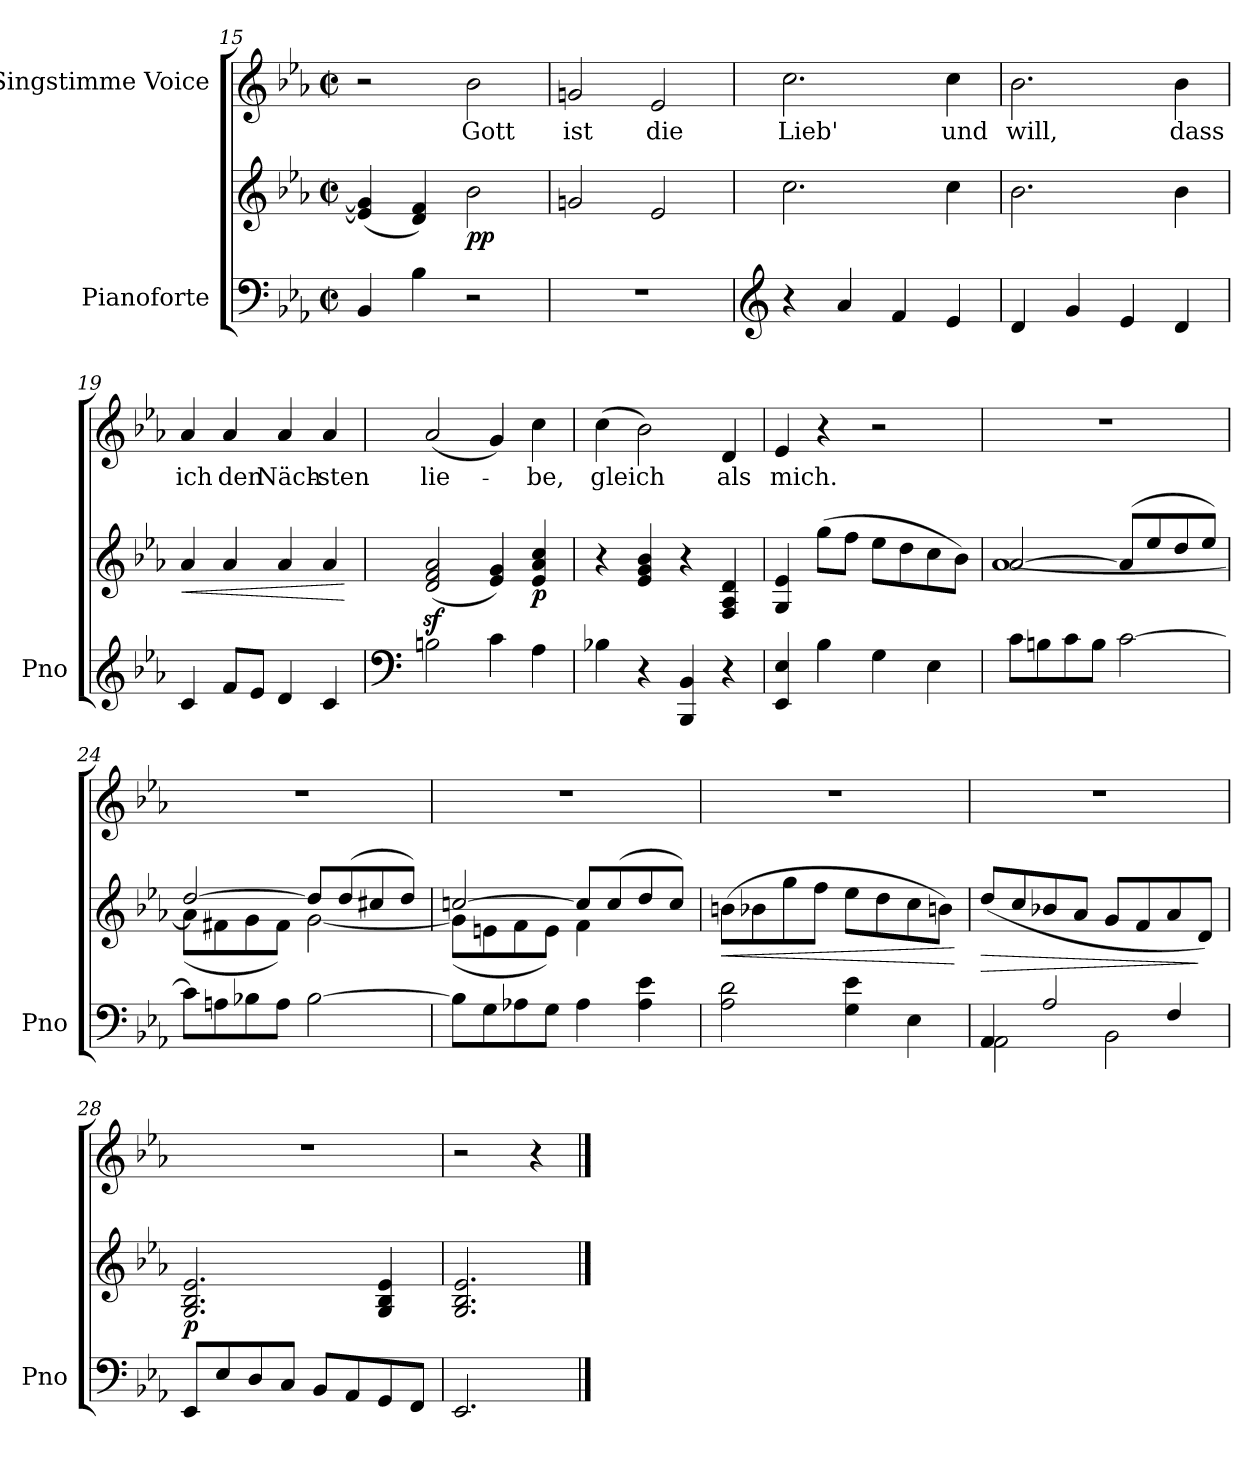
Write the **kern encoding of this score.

**kern	**kern	**dynam	**kern	**text
*part2	*part2	*part2	*part1	*part1
*staff3	*staff2	*staff2/3	*staff1	*staff1
*I"Pianoforte	*	*	*I"Singstimme Voice	*
*I'Pno	*	*	*	*
*clefF4	*clefG2	*	*clefG2	*
*k[b-e-a-]	*k[b-e-a-]	*	*k[b-e-a-]	*
*M2/2	*M2/2	*	*M2/2	*
*met(c|)	*met(c|)	*	*met(c|)	*
=15	=15	=15	=15	=15
4BB-/	(<4e-/] 4g-/]	.	2r	.
4B-\	4d/ 4f/)	.	.	.
!	!	!LO:DY:b	!	!LO:LY:b
2r	2b-\	pp	2b-\	Gott
!!LO:LB:g=z
=16	=16	=16	=16	=16
!	!	!	!	!LO:LY:b
1r	2gn/	.	2gn/	ist
!	!	!	!	!LO:LY:b
.	2e-/	.	2e-/	die
=17	=17	=17	=17	=17
*clefG2	*	*	*	*
!	!	!	!	!LO:LY:b
4r	2.cc\	.	2.cc\	Lieb'
4a-/	.	.	.	.
4f/	.	.	.	.
!	!	!	!	!LO:LY:b
4e-/	4cc\	.	4cc\	und
=18	=18	=18	=18	=18
!	!	!	!	!LO:LY:b
4d/	2.b-\	.	2.b-\	will,
4g/	.	.	.	.
4e-/	.	.	.	.
!	!	!	!	!LO:LY:b
4d/	4b-\	.	4b-\	dass
=19	=19	=19	=19	=19
!	!	!LO:HP:b	!	!LO:LY:b
4c/	4a-/	<	4a-/	ich
!	!	!	!	!LO:LY:b
8f/L	4a-/	.	4a-/	den
8e-/J	.	.	.	.
!	!	!	!	!LO:LY:b
4d/	4a-/	.	4a-/	Näch-
!	!	!	!	!LO:LY:b
4c/	4a-/	.	4a-/	-sten
.	.	[	.	.
=20	=20	=20	=20	=20
*clefF4	*	*	*	*
!	!	!	!	!LO:LY:b
2Bn\	(<2d/z< 2f/z< 2a-/z<	.	(<2a-/	lie-
4c\	4e-/ 4g/)	.	4g/)	.
!	!	!LO:DY:b	!	!LO:LY:b
4A-\	4e-/ 4a-/ 4cc/	p	4cc\	be,
=21	=21	=21	=21	=21
!	!	!	!	!LO:LY:b
4B-X\	4r	.	(>4cc\	gleich
4r	4e-/ 4g/ 4b-/	.	2b-\)	.
4BBB-/ 4BB-/	4r	.	.	.
!	!	!	!	!LO:LY:b
4r	4F/ 4A-/ 4d/	.	4d/	als
=22	=22	=22	=22	=22
!	!	!	!	!LO:LY:b
4EE-/ 4E-/	4G/ 4e-/	.	4e-/	mich.
4B-\	(>8gg\L	.	4r	.
.	8ff\J	.	.	.
4G\	8ee-\L	.	2r	.
.	8dd\	.	.	.
4E-\	8cc\	.	.	.
.	8b-\J)	.	.	.
!!LO:LB:g=z
=23	=23	=23	=23	=23
*	*^	*	*	*
8c\L	[2a-/	[1a-	.	1r	.
8Bn\	.	.	.	.	.
8c\	.	.	.	.	.
8B\J	.	.	.	.	.
[2c\	(>8a-/L]	.	.	.	.
.	8ee-/	.	.	.	.
.	8dd/	.	.	.	.
.	8ee-/J)	.	.	.	.
!!LO:PB:g=z
=24	=24	=24	=24	=24	=24
8c\L]	[2dd/	(<8a-\L]	.	1r	.
8An\	.	8f#X\	.	.	.
8B-X\	.	8g\	.	.	.
8A\J	.	8f#\J)	.	.	.
[2B-\	8dd/L]	[2g\	.	.	.
.	(>8dd/	.	.	.	.
.	8cc#X/	.	.	.	.
.	8dd/J)	.	.	.	.
=25	=25	=25	=25	=25	=25
8B-\L]	[2ccn/	(<8g\L]	.	1r	.
8G\	.	8en\	.	.	.
8A-X\	.	8f\	.	.	.
8G\J	.	8e\J)	.	.	.
4A-\	8cc/L]	4f\	.	.	.
.	(>8cc/	.	.	.	.
4A-\ 4e-\	8dd/	4ryy	.	.	.
.	8cc/J)	.	.	.	.
*	*v	*v	*	*	*
=26	=26	=26	=26	=26
!	!	!LO:HP:b	!	!
2A-\ 2d\	(>8bn\L	<	1r	.
.	8b-X\	.	.	.
.	8gg\	.	.	.
.	8ff\J	.	.	.
4G\ 4e-\	8ee-\L	.	.	.
.	8dd\	.	.	.
4E-\	8cc\	.	.	.
.	8bn\J)	.	.	.
.	.	[	.	.
=27	=27	=27	=27	=27
*^	*	*	*	*
!	!	!	!LO:HP:b	!	!
4AA-/	2AA-\	(<8dd/L	>	1r	.
.	.	8cc/	.	.	.
2A-/	.	8b-X/	.	.	.
.	.	8a-/J	.	.	.
.	2BB-\	8g/L	.	.	.
.	.	8f/	.	.	.
4F/	.	8a-/	.	.	.
.	.	8d/J)	]	.	.
*v	*v	*	*	*	*
=28	=28	=28	=28	=28
!	!	!LO:DY:a=2	!	!
8EE-/L	2.G/ 2.B-/ 2.e-/	p	1r	.
8E-/	.	.	.	.
8D/	.	.	.	.
8C/J	.	.	.	.
8BB-/L	.	.	.	.
8AA-/	.	.	.	.
8GG/	4G/ 4B-/ 4e-/	.	.	.
8FF/J	.	.	.	.
=29	=29	=29	=29	=29
2.EE-/	2.G/ 2.B-/ 2.e-/	.	2r	.
.	.	.	4r	.
==	==	==	==	==
*-	*-	*-	*-	*-
